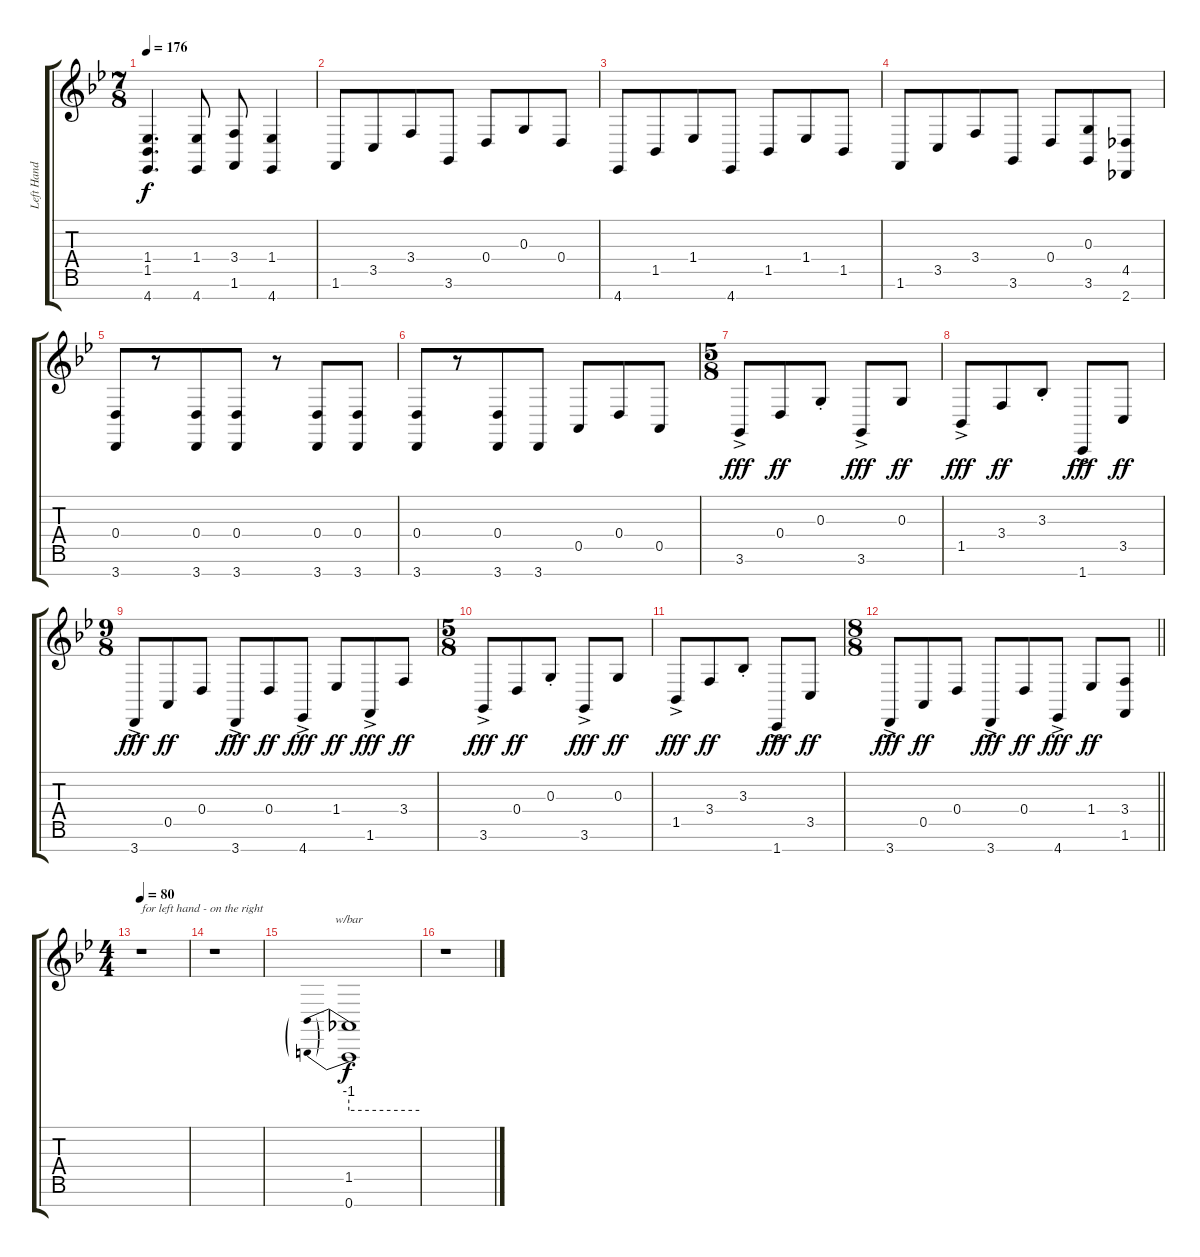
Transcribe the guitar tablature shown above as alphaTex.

\track ("Left Hand" "Left Hand") {instrument acousticgrandpiano}
\staff {score tabs}
\tuning (E4 B3 G3 D3 A2 E2 B1) {hide}
\ts (7 8)
\tempo 176
\clef g2
\ks bb
(1.4 1.5 4.7).4{d dy f} (1.4 4.7).8 (3.4 1.6).8 (1.4 4.7).4 |
1.6.8 3.5.8 3.4.8 3.6.8 0.4.8 0.3.8 0.4.8 |
4.7.8 1.5.8 1.4.8 4.7.8 1.5.8 1.4.8 1.5.8 |
1.6.8 3.5.8 3.4.8 3.6.8 0.4.8 (0.3 3.6).8 (4.5 2.7).8 |
(0.4 3.7).8 r.8 (0.4 3.7).8 (0.4 3.7).8 r.8 (0.4 3.7).8 (0.4 3.7).8 |
(0.4 3.7).8 r.8 (0.4 3.7).8 3.7.8 0.5.8 0.4.8 0.5.8 |
\ts (5 8)
3.6{ac}.8{dy fff} 0.4.8{dy ff} 0.3{st}.8 3.6{ac}.8{dy fff} 0.3.8{dy ff} |
1.5{ac}.8{dy fff} 3.4.8{dy ff} 3.3{st}.8 1.7{ac}.8{dy fff} 3.5.8{dy ff} |
\ts (9 8)
3.7{ac}.8{dy fff} 0.5.8{dy ff} 0.4.8 3.7{ac}.8{dy fff} 0.4.8{dy ff} 4.7{ac}.8{dy fff} 1.4.8{dy ff} 1.6{ac}.8{dy fff} 3.4.8{dy ff} |
\ts (5 8)
3.6{ac}.8{dy fff} 0.4.8{dy ff} 0.3{st}.8 3.6{ac}.8{dy fff} 0.3.8{dy ff} |
1.5{ac}.8{dy fff} 3.4.8{dy ff} 3.3{st}.8 1.7{ac}.8{dy fff} 3.5.8{dy ff} |
\ts (8 8)
\barLineRight lightlight
3.7{ac}.8{dy fff} 0.5.8{dy ff} 0.4.8 3.7{ac}.8{dy fff} 0.4.8{dy ff} 4.7{ac}.8{dy fff} 1.4.8{dy ff} (3.4 1.6).8 |
\ts (4 4)
\tempo 80
r.1{txt "for left hand - on the right"} |
r.1 |
(1.5 0.7).1{tbe (predive default 0 -4 60 -4) dy f} |
r.1
